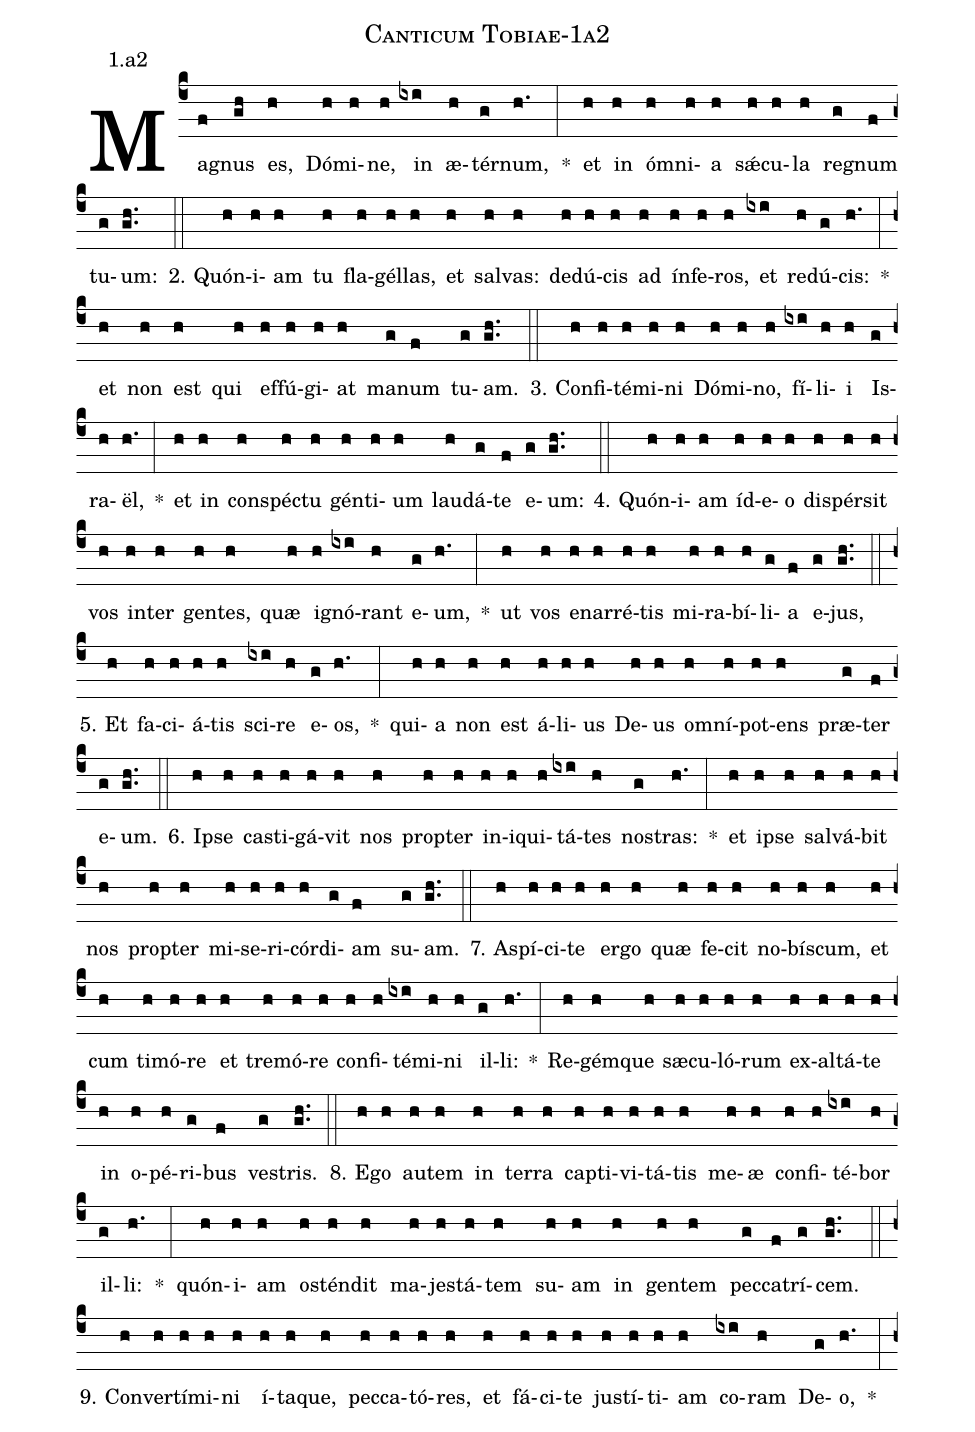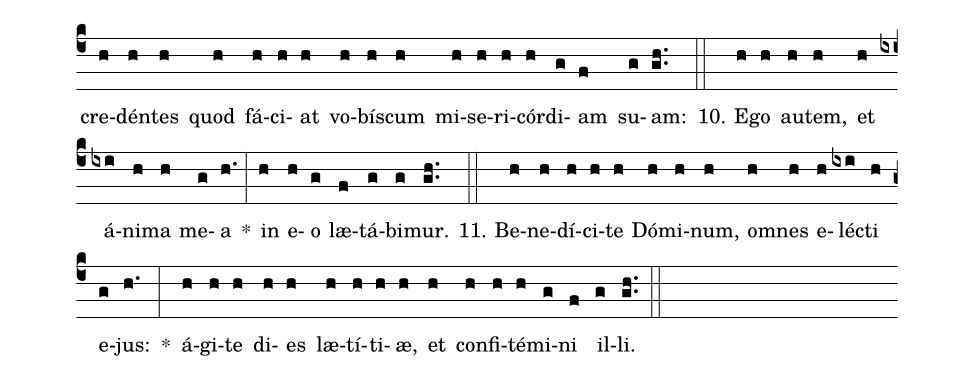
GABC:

name: Canticum Tobiae-1a2;
annotation: 1.a2;
%%
(c4)Ma(f)gnus(gh) es,(h) Dó(h)mi(h)ne,(h) in(ixi) æ(h)tér(g)num,(h.) *(:) et(h) in(h) óm(h)ni(h)a(h) sǽ(h)cu(h)la(h) re(g)gnum(f) tu(g)um:(gh..) (::)
2. Quón(h)i(h)am(h) tu(h) fla(h)gél(h)las,(h) et(h) sal(h)vas:(h) de(h)dú(h)cis(h) ad(h) ín(h)fe(h)ros,(h) et(ixi) re(h)dú(g)cis:(h.) *(:) et(h) non(h) est(h) qui(h) ef(h)fú(h)gi(h)at(h) ma(g)num(f) tu(g)am.(gh..) (::)
3. Con(h)fi(h)té(h)mi(h)ni(h) Dó(h)mi(h)no,(h) fí(ixi)li(h)i(h) Is(g)ra(h)ël,(h.) *(:) et(h) in(h) con(h)spéc(h)tu(h) gén(h)ti(h)um(h) lau(h)dá(g)te(f) e(g)um:(gh..) (::)
4. Quón(h)i(h)am(h) íd(h)e(h)o(h) di(h)spér(h)sit(h) vos(h) in(h)ter(h) gen(h)tes,(h) quæ(h) i(h)gnó(ixi)rant(h) e(g)um,(h.) *(:) ut(h) vos(h) e(h)nar(h)ré(h)tis(h) mi(h)ra(h)bí(h)li(g)a(f) e(g)jus,(gh..) (::)
5. Et(h) fa(h)ci(h)á(h)tis(h) sci(ixi)re(h) e(g)os,(h.) *(:) qui(h)a(h) non(h) est(h) á(h)li(h)us(h) De(h)us(h) om(h)ní(h)pot(h)ens(h) præ(g)ter(f) e(g)um.(gh..) (::)
6. Ip(h)se(h) cas(h)ti(h)gá(h)vit(h) nos(h) prop(h)ter(h) in(h)i(h)qui(h)tá(ixi)tes(h) nos(g)tras:(h.) *(:) et(h) ip(h)se(h) sal(h)vá(h)bit(h) nos(h) prop(h)ter(h) mi(h)se(h)ri(h)cór(h)di(g)am(f) su(g)am.(gh..) (::)
7. A(h)spí(h)ci(h)te(h) er(h)go(h) quæ(h) fe(h)cit(h) no(h)bís(h)cum,(h) et(h) cum(h) ti(h)mó(h)re(h) et(h) tre(h)mó(h)re(h) con(h)fi(h)té(ixi)mi(h)ni(h) il(g)li:(h.) *(:) Re(h)gém(h)que(h) sæ(h)cu(h)ló(h)rum(h) ex(h)al(h)tá(h)te(h) in(h) o(h)pé(h)ri(g)bus(f) ves(g)tris.(gh..) (::)
8. E(h)go(h) au(h)tem(h) in(h) ter(h)ra(h) cap(h)ti(h)vi(h)tá(h)tis(h) me(h)æ(h) con(h)fi(h)té(ixi)bor(h) il(g)li:(h.) *(:) quón(h)i(h)am(h) os(h)tén(h)dit(h) ma(h)jes(h)tá(h)tem(h) su(h)am(h) in(h) gen(h)tem(h) pec(g)ca(f)trí(g)cem.(gh..) (::)
9. Con(h)ver(h)tí(h)mi(h)ni(h) í(h)ta(h)que,(h) pec(h)ca(h)tó(h)res,(h) et(h) fá(h)ci(h)te(h) jus(h)tí(h)ti(h)am(h) co(ixi)ram(h) De(g)o,(h.) *(:) cre(h)dén(h)tes(h) quod(h) fá(h)ci(h)at(h) vo(h)bís(h)cum(h) mi(h)se(h)ri(h)cór(h)di(g)am(f) su(g)am:(gh..) (::)
10. E(h)go(h) au(h)tem,(h) et(h) á(ixi)ni(h)ma(h) me(g)a(h.) *(:) in(h) e(h)o(g) læ(f)tá(g)bi(g)mur.(gh..) (::)
11. Be(h)ne(h)dí(h)ci(h)te(h) Dó(h)mi(h)num,(h) om(h)nes(h) e(h)léc(ixi)ti(h) e(g)jus:(h.) *(:) á(h)gi(h)te(h) di(h)es(h) læ(h)tí(h)ti(h)æ,(h) et(h) con(h)fi(h)té(h)mi(g)ni(f) il(g)li.(gh..) (::)
